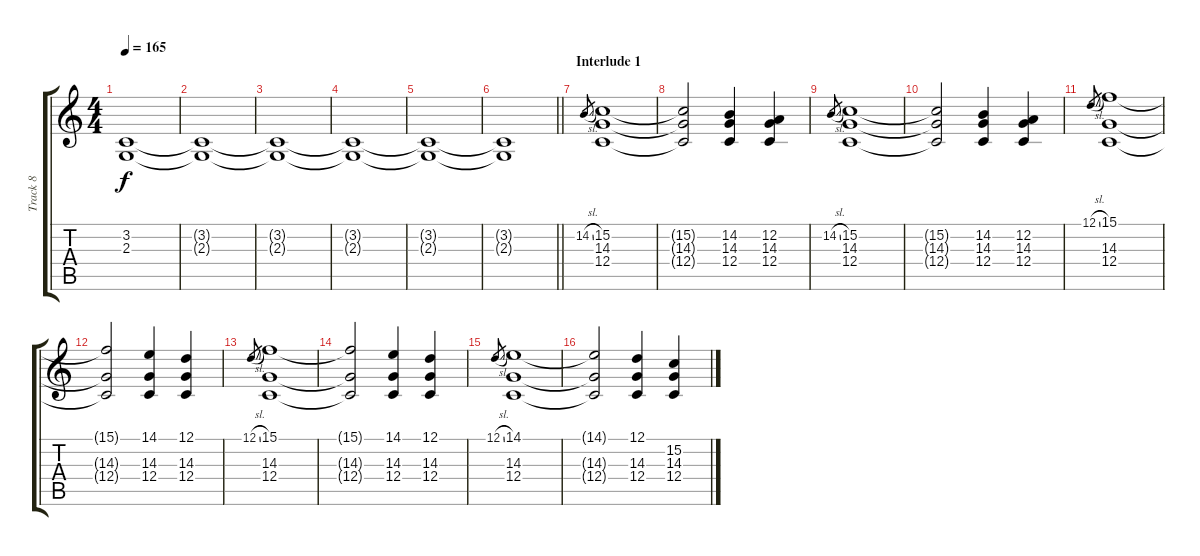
\track ("Track 8" "Track 8") {instrument bagpipe}
\staff {score tabs}
\tuning (D4 A3 F3 C3 G2 C2) {hide}
\ts (4 4)
\tempo 165
\clef g2
\ks c
(3.2{t} 2.3{t}).1{dy f} |
(3.2{t} 2.3{t}).1 |
(3.2{t} 2.3{t}).1 |
(3.2{t} 2.3{t}).1 |
(3.2{t} 2.3{t}).1 |
\barLineRight lightlight
(3.2{t} 2.3{t}).1 |
\section ("" "Interlude 1")
14.2{sl}.8{gr} (15.2 14.3 12.4).1 |
(15.2{t} 14.3{t} 12.4{t}).2 (14.2 14.3 12.4).4 (12.2 14.3 12.4).4 |
14.2{sl}.8{gr} (15.2 14.3 12.4).1 |
(15.2{t} 14.3{t} 12.4{t}).2 (14.2 14.3 12.4).4 (12.2 14.3 12.4).4 |
12.1{sl}.8{gr} (15.1 14.3 12.4).1 |
(15.1{t} 14.3{t} 12.4{t}).2 (14.1 14.3 12.4).4 (12.1 14.3 12.4).4 |
12.1{sl}.8{gr} (15.1 14.3 12.4).1 |
(15.1{t} 14.3{t} 12.4{t}).2 (14.1 14.3 12.4).4 (12.1 14.3 12.4).4 |
12.1{sl}.8{gr} (14.1 14.3 12.4).1 |
(14.1{t} 14.3{t} 12.4{t}).2 (12.1 14.3 12.4).4 (15.2 14.3 12.4).4
